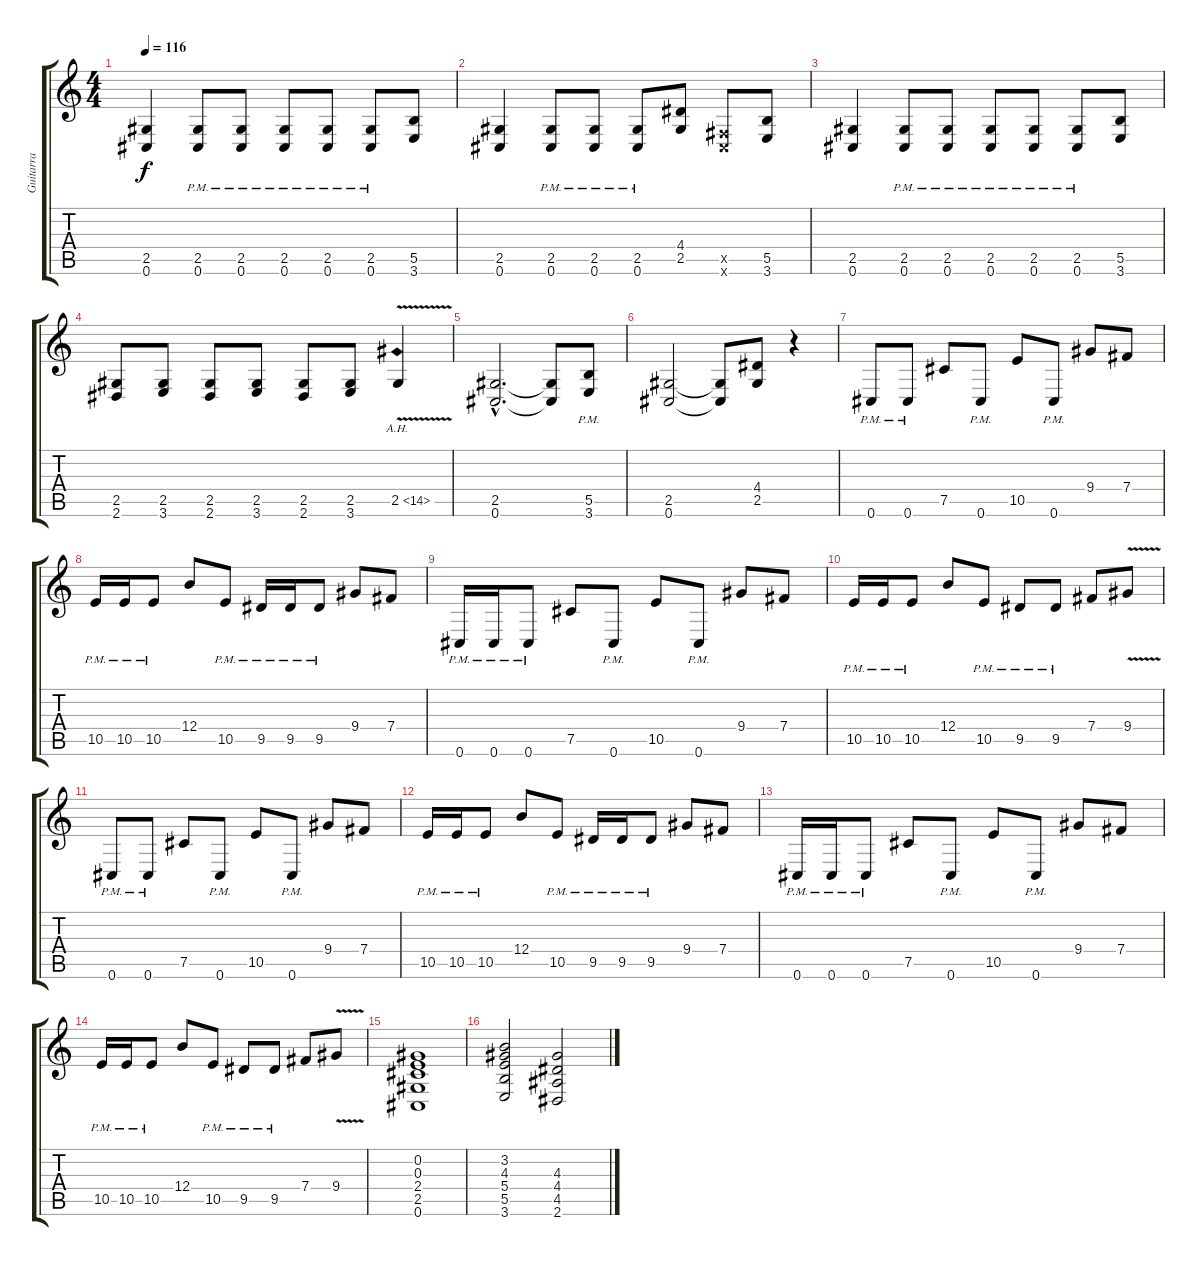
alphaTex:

\track ("Guitarra" "Guitarra") {instrument distortionguitar}
\staff {score tabs}
\tuning (Db4 Ab3 E3 B2 Gb2 Db2) {hide}
\ts (4 4)
\tempo 116
\clef g2
\ks c
(2.5 0.6).4{dy f} (2.5{pm} 0.6{pm}).8 (2.5{pm} 0.6{pm}).8 (2.5{pm} 0.6{pm}).8 (2.5{pm} 0.6{pm}).8 (2.5{pm} 0.6{pm}).8 (5.5 3.6).8 |
(2.5 0.6).4 (2.5{pm} 0.6{pm}).8 (2.5{pm} 0.6{pm}).8 (2.5{pm} 0.6{pm}).8 (4.4 2.5).8 (0.5{x} 0.6{x}).8 (5.5 3.6).8 |
(2.5 0.6).4 (2.5{pm} 0.6{pm}).8 (2.5{pm} 0.6{pm}).8 (2.5{pm} 0.6{pm}).8 (2.5{pm} 0.6{pm}).8 (2.5{pm} 0.6{pm}).8 (5.5 3.6).8 |
(2.5 2.6).8 (2.5 3.6).8 (2.5 2.6).8 (2.5 3.6).8 (2.5 2.6).8 (2.5 3.6).8 2.5{ah 12 v}.4 |
(2.5{hac} 0.6{hac}).2{d} (2.5{t} 0.6{t}).8 (5.5{pm} 3.6{pm}).8 |
(2.5 0.6).2 (2.5{t} 0.6{t}).8 (4.4 2.5).8 r.4 |
0.6{pm}.8 0.6{pm}.8 7.5.8 0.6{pm}.8 10.5.8 0.6{pm}.8 9.4.8 7.4.8 |
10.5{pm}.16 10.5{pm}.16 10.5{pm}.8 12.4.8 10.5{pm}.8 9.5{pm}.16 9.5{pm}.16 9.5{pm}.8 9.4.8 7.4.8 |
0.6{pm}.16 0.6{pm}.16 0.6{pm}.8 7.5.8 0.6{pm}.8 10.5.8 0.6{pm}.8 9.4.8 7.4.8 |
10.5{pm}.16 10.5{pm}.16 10.5{pm}.8 12.4.8 10.5{pm}.8 9.5{pm}.8 9.5{pm}.8 7.4.8 9.4{v}.8 |
0.6{pm}.8 0.6{pm}.8 7.5.8 0.6{pm}.8 10.5.8 0.6{pm}.8 9.4.8 7.4.8 |
10.5{pm}.16 10.5{pm}.16 10.5{pm}.8 12.4.8 10.5{pm}.8 9.5{pm}.16 9.5{pm}.16 9.5{pm}.8 9.4.8 7.4.8 |
0.6{pm}.16 0.6{pm}.16 0.6{pm}.8 7.5.8 0.6{pm}.8 10.5.8 0.6{pm}.8 9.4.8 7.4.8 |
10.5{pm}.16 10.5{pm}.16 10.5{pm}.8 12.4.8 10.5{pm}.8 9.5{pm}.8 9.5{pm}.8 7.4.8 9.4{v}.8 |
(0.2 0.3 2.4 2.5 0.6).1{volume 11} |
(3.2 4.3 5.4 5.5 3.6).2 (4.3 4.4 4.5 2.6).2
